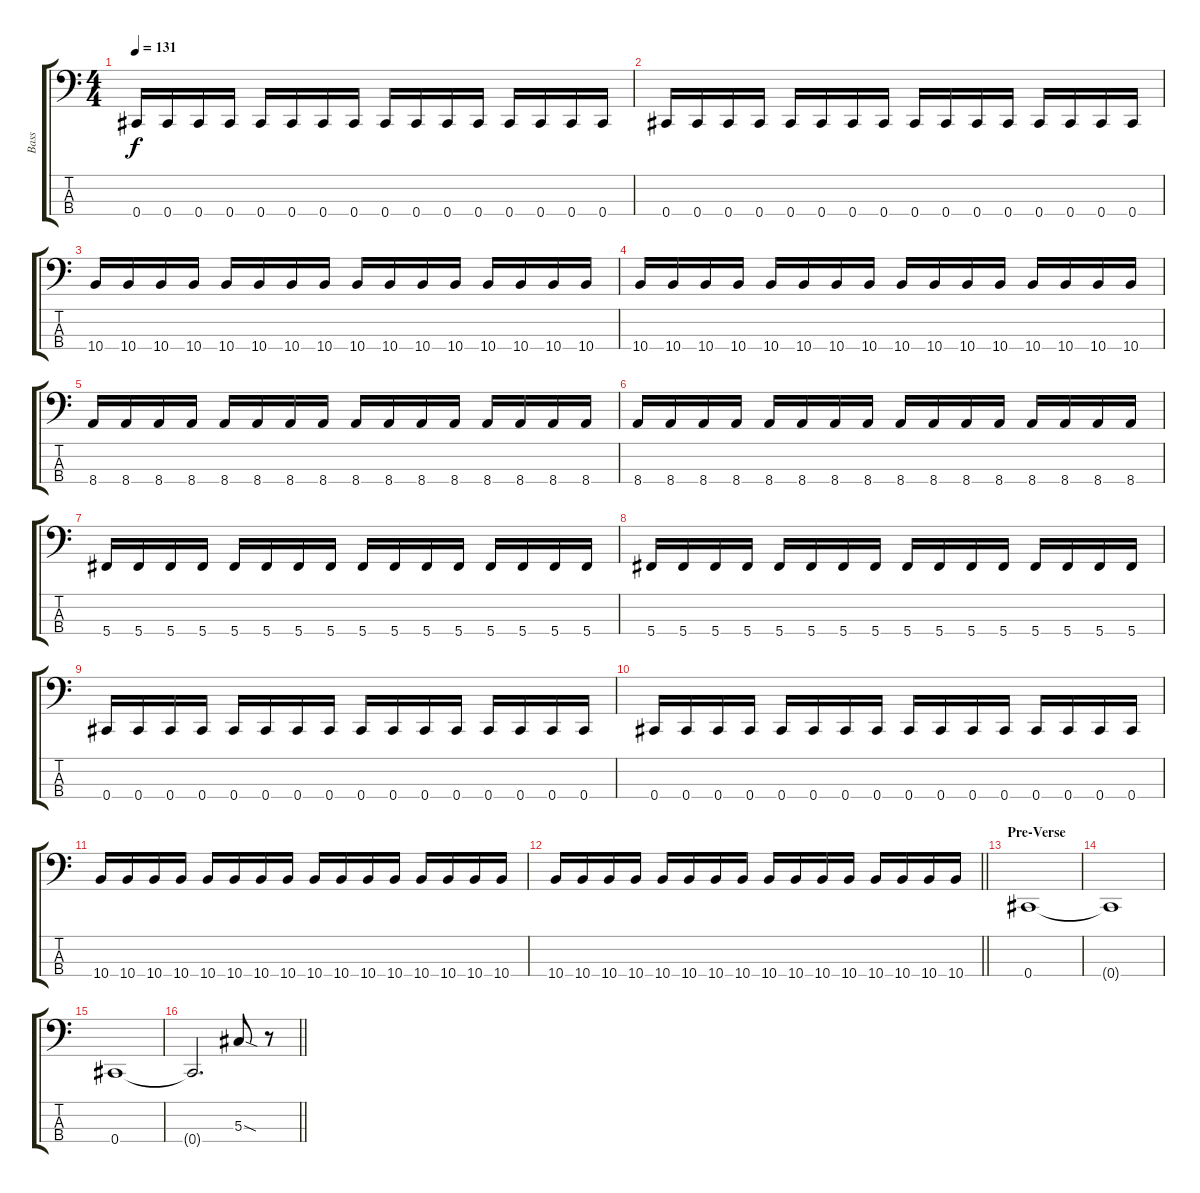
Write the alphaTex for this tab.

\track ("Bass" "Bass") {instrument electricbasspick}
\staff {score tabs}
\tuning (Gb2 Db2 Ab1 Db1) {hide}
\ts (4 4)
\tempo 131
\clef f4
\ks c
0.4.16{dy f} 0.4.16 0.4.16 0.4.16 0.4.16 0.4.16 0.4.16 0.4.16 0.4.16 0.4.16 0.4.16 0.4.16 0.4.16 0.4.16 0.4.16 0.4.16 |
0.4.16 0.4.16 0.4.16 0.4.16 0.4.16 0.4.16 0.4.16 0.4.16 0.4.16 0.4.16 0.4.16 0.4.16 0.4.16 0.4.16 0.4.16 0.4.16 |
10.4.16 10.4.16 10.4.16 10.4.16 10.4.16 10.4.16 10.4.16 10.4.16 10.4.16 10.4.16 10.4.16 10.4.16 10.4.16 10.4.16 10.4.16 10.4.16 |
10.4.16 10.4.16 10.4.16 10.4.16 10.4.16 10.4.16 10.4.16 10.4.16 10.4.16 10.4.16 10.4.16 10.4.16 10.4.16 10.4.16 10.4.16 10.4.16 |
8.4.16 8.4.16 8.4.16 8.4.16 8.4.16 8.4.16 8.4.16 8.4.16 8.4.16 8.4.16 8.4.16 8.4.16 8.4.16 8.4.16 8.4.16 8.4.16 |
8.4.16 8.4.16 8.4.16 8.4.16 8.4.16 8.4.16 8.4.16 8.4.16 8.4.16 8.4.16 8.4.16 8.4.16 8.4.16 8.4.16 8.4.16 8.4.16 |
5.4.16 5.4.16 5.4.16 5.4.16 5.4.16 5.4.16 5.4.16 5.4.16 5.4.16 5.4.16 5.4.16 5.4.16 5.4.16 5.4.16 5.4.16 5.4.16 |
5.4.16 5.4.16 5.4.16 5.4.16 5.4.16 5.4.16 5.4.16 5.4.16 5.4.16 5.4.16 5.4.16 5.4.16 5.4.16 5.4.16 5.4.16 5.4.16 |
0.4.16 0.4.16 0.4.16 0.4.16 0.4.16 0.4.16 0.4.16 0.4.16 0.4.16 0.4.16 0.4.16 0.4.16 0.4.16 0.4.16 0.4.16 0.4.16 |
0.4.16 0.4.16 0.4.16 0.4.16 0.4.16 0.4.16 0.4.16 0.4.16 0.4.16 0.4.16 0.4.16 0.4.16 0.4.16 0.4.16 0.4.16 0.4.16 |
10.4.16 10.4.16 10.4.16 10.4.16 10.4.16 10.4.16 10.4.16 10.4.16 10.4.16 10.4.16 10.4.16 10.4.16 10.4.16 10.4.16 10.4.16 10.4.16 |
\barLineRight lightlight
10.4.16 10.4.16 10.4.16 10.4.16 10.4.16 10.4.16 10.4.16 10.4.16 10.4.16 10.4.16 10.4.16 10.4.16 10.4.16 10.4.16 10.4.16 10.4.16 |
\section ("" "Pre-Verse")
0.4.1 |
0.4{t}.1 |
0.4.1 |
\barLineRight lightlight
0.4{t}.2{d} 5.3{sod}.8 r.8
